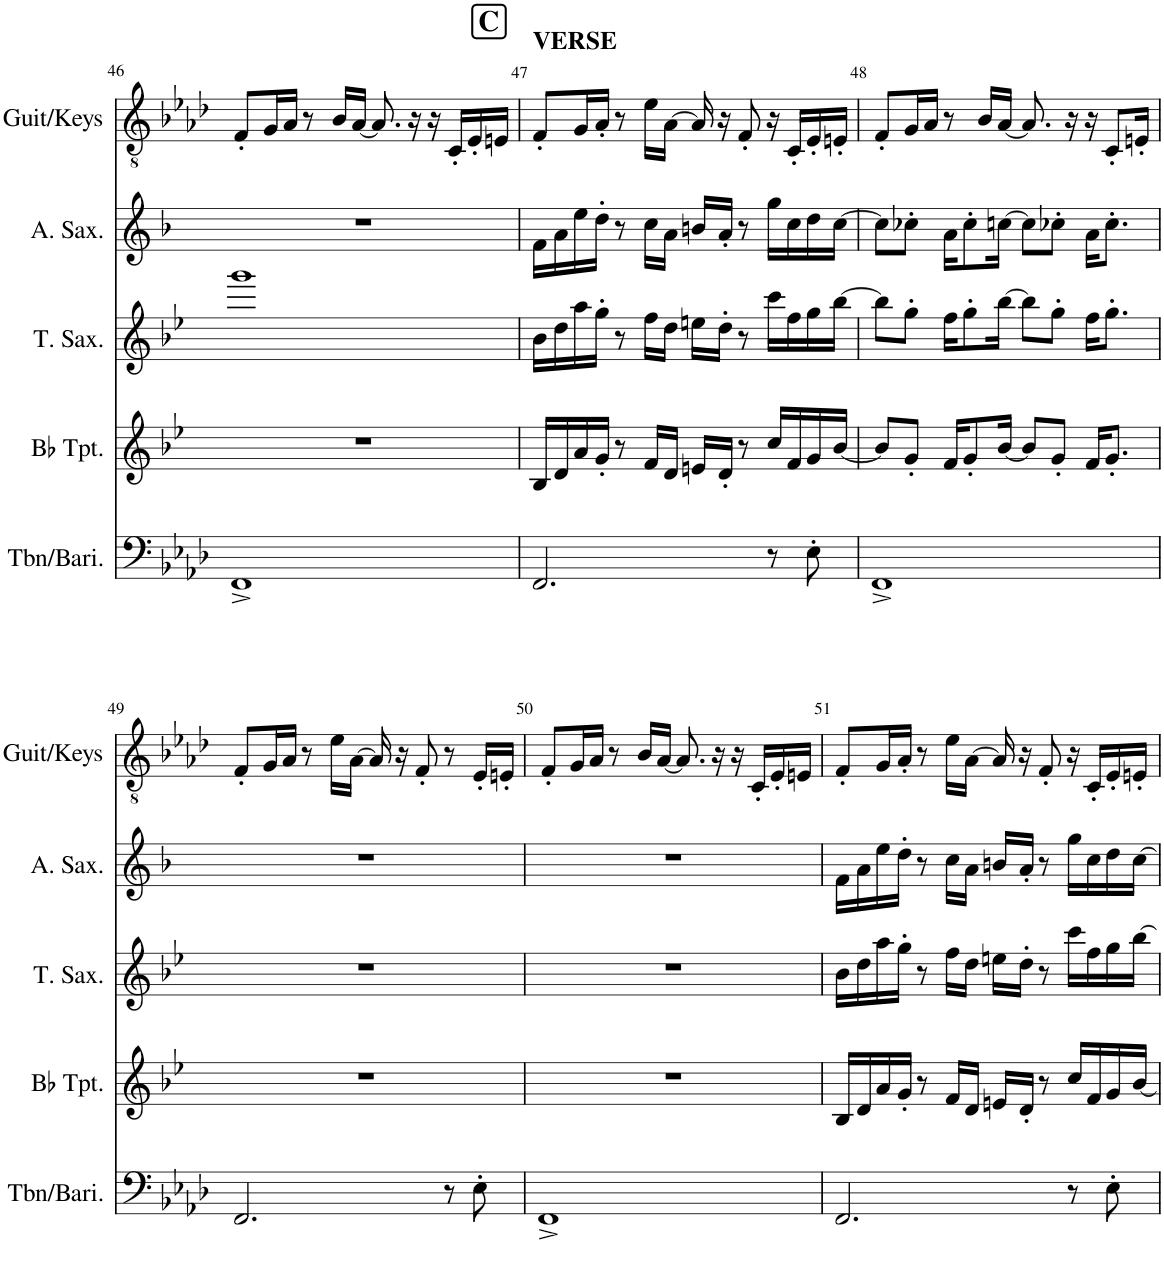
**kern	**kern	**kern	**kern	**kern
*part5	*part4	*part3	*part2	*part1
*staff5	*staff4	*staff3	*staff2	*staff1
*I"Tbn/Bari	*I"Bb Trumpet	*I"Tenor Sax	*I"Alto Sax	*I"Guit/Keys
*I'Tbn/Bari.	*I'Bb Tpt.	*I'T. Sax.	*I'A. Sax.	*I'Guit/Keys
!!LO:PB:g=z
*clefF4	*clefG2	*clefG2	*clefG2	*clefGv2
*	*Trd1c2	*Trd8c14	*Trd5c9	*
*k[b-e-a-d-]	*k[b-e-]	*k[b-e-]	*k[b-]	*k[b-e-a-d-]
*M4/4	*M4/4	*M4/4	*M4/4	*M4/4
=46	=46	=46	=46	=46
1FF^	1r	1ggg	1r	8F'/L
.	.	.	.	16G/L
.	.	.	.	16A-/JJ
.	.	.	.	8r
.	.	.	.	16B-/LL
.	.	.	.	[16A-/JJ
.	.	.	.	8.A-/]
.	.	.	.	16r
.	.	.	.	16r
.	.	.	.	16C'/LL
.	.	.	.	16E-'/
.	.	.	.	16En/JJ
!!LO:REH:place=s1:a:B:cj:fs=14:t=C
=47	=47	=47	=47	=47
!	!	!	!	!LO:TX:a:B:t=VERSE
2.FF/	16B-/LL	16b-\LL	16f\LL	8F'/L
.	16d/	16dd\	16a\	.
.	16a/	16aa\	16ee\	16G/L
.	16g'/JJ	16gg'\JJ	16dd'\JJ	16A-'/JJ
.	8r	8r	8r	8r
.	16f/LL	16ff\LL	16cc\LL	16e-\LL
.	16d/JJ	16dd\JJ	16a\JJ	[16A-\JJ
.	16en/LL	16een\LL	16bn/LL	16A-/]
.	16d'/JJ	16dd'\JJ	16a'/JJ	16r
.	8r	8r	8r	8F'/
8r	16cc/LL	16ccc\LL	16gg\LL	16r
.	16f/	16ff\	16cc\	16C'/LL
8E-'\	16g/	16gg\	16dd\	16E-'/
.	[16b-/JJ	[16bb-\JJ	[16cc\JJ	16En'/JJ
=48	=48	=48	=48	=48
1FF^	8b-/L]	8bb-\L]	8cc\L]	8F'/L
.	8g'/J	8gg'\J	8cc-X'\J	16G/L
.	.	.	.	16A-/JJ
.	16f/KL	16ff\KL	16a\KL	8r
.	8g'/	8gg'\	8cc-'\	.
.	.	.	.	16B-/LL
.	[16b-/Jk	[16bb-\Jk	[16ccn\Jk	[16A-/JJ
.	8b-/L]	8bb-\L]	8cc\L]	8.A-/]
.	8g'/J	8gg'\J	8cc-X'\J	.
.	.	.	.	16r
.	16f/KL	16ff\KL	16a\KL	16r
.	8.g'/J	8.gg'\J	8.cc-'\J	8C'/L
.	.	.	.	16En'/Jk
!!LO:LB:g=z
=49	=49	=49	=49	=49
2.FF/	1r	1r	1r	8F'/L
.	.	.	.	16G/L
.	.	.	.	16A-/JJ
.	.	.	.	8r
.	.	.	.	16e-\LL
.	.	.	.	[16A-\JJ
.	.	.	.	16A-/]
.	.	.	.	16r
.	.	.	.	8F'/
8r	.	.	.	8r
8E-'\	.	.	.	16E-'/LL
.	.	.	.	16En'/JJ
=50	=50	=50	=50	=50
1FF^	1r	1r	1r	8F'/L
.	.	.	.	16G/L
.	.	.	.	16A-/JJ
.	.	.	.	8r
.	.	.	.	16B-/LL
.	.	.	.	[16A-/JJ
.	.	.	.	8.A-/]
.	.	.	.	16r
.	.	.	.	16r
.	.	.	.	16C'/LL
.	.	.	.	16E-'/
.	.	.	.	16En/JJ
=51	=51	=51	=51	=51
2.FF/	16B-/LL	16b-\LL	16f\LL	8F'/L
.	16d/	16dd\	16a\	.
.	16a/	16aa\	16ee\	16G/L
.	16g'/JJ	16gg'\JJ	16dd'\JJ	16A-'/JJ
.	8r	8r	8r	8r
.	16f/LL	16ff\LL	16cc\LL	16e-\LL
.	16d/JJ	16dd\JJ	16a\JJ	[16A-\JJ
.	16en/LL	16een\LL	16bn/LL	16A-/]
.	16d'/JJ	16dd'\JJ	16a'/JJ	16r
.	8r	8r	8r	8F'/
8r	16cc/LL	16ccc\LL	16gg\LL	16r
.	16f/	16ff\	16cc\	16C'/LL
8E-'\	16g/	16gg\	16dd\	16E-'/
.	[16b-/JJ	[16bb-\JJ	[16cc\JJ	16En'/JJ
=	=	=	=	=
*-	*-	*-	*-	*-
